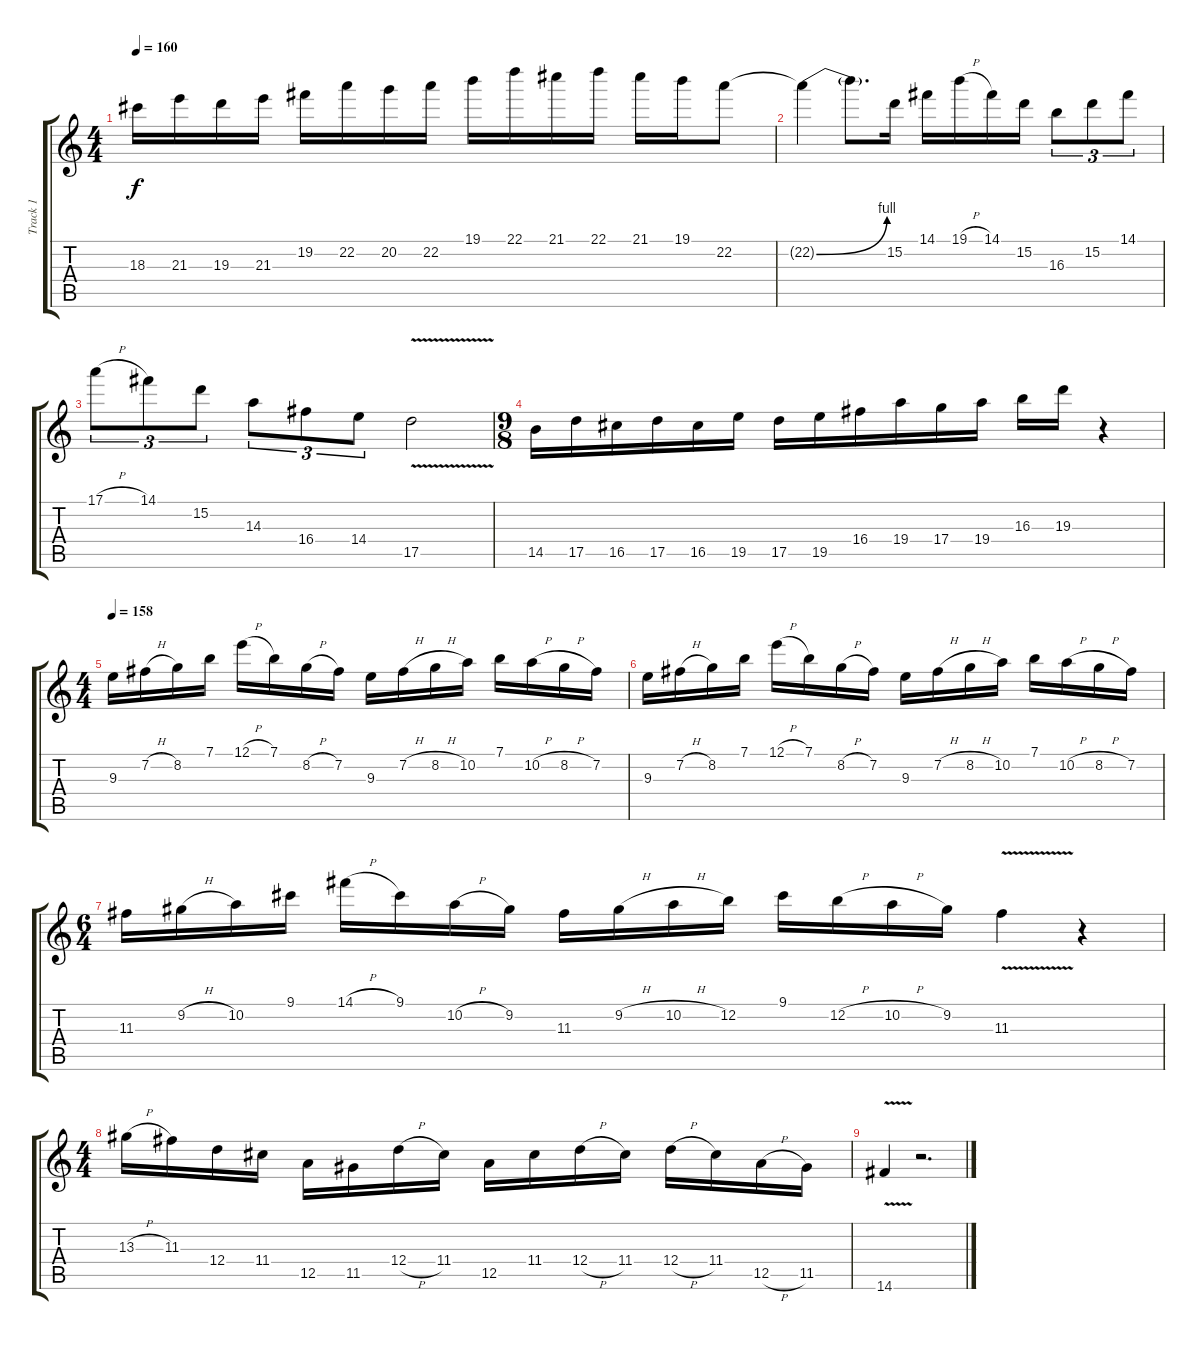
\track ("Track 1" "Track 1") {instrument distortionguitar}
\staff {score tabs}
\tuning (E4 B3 G3 D3 A2 E2) {hide}
\ts (4 4)
\tempo 160
\clef g2
\ks c
18.3.16{dy f} 21.3.16 19.3.16 21.3.16 19.2.16 22.2.16 20.2.16 22.2.16 19.1.16 22.1.16 21.1.16 22.1.16 21.1.16 19.1.16 22.2.8 |
22.2{be (bend 0 0 60 4) t}.4 22.2{t}.8{d} 15.2.16 14.1.16 19.1{h}.16 14.1.16 15.2.16 16.3.8{tu (3 2)} 15.2.8{tu (3 2)} 14.1.8{tu (3 2)} |
17.1{h}.8{tu (3 2)} 14.1.8{tu (3 2)} 15.2.8{tu (3 2)} 14.3.8{tu (3 2)} 16.4.8{tu (3 2)} 14.4.8{tu (3 2)} 17.5{v}.2 |
\ts (9 8)
14.5.16 17.5.16 16.5.16 17.5.16 16.5.16 19.5.16 17.5.16 19.5.16 16.4.16 19.4.16 17.4.16 19.4.16 16.3.16 19.3.16 r.4 |
\ts (4 4)
\tempo 158
9.3.16 7.2{h}.16 8.2.16 7.1.16 12.1{h}.16 7.1.16 8.2{h}.16 7.2.16 9.3.16 7.2{h}.16 8.2{h}.16 10.2.16 7.1.16 10.2{h}.16 8.2{h}.16 7.2.16 |
9.3.16 7.2{h}.16 8.2.16 7.1.16 12.1{h}.16 7.1.16 8.2{h}.16 7.2.16 9.3.16 7.2{h}.16 8.2{h}.16 10.2.16 7.1.16 10.2{h}.16 8.2{h}.16 7.2.16 |
\ts (6 4)
11.3.16 9.2{h}.16 10.2.16 9.1.16 14.1{h}.16 9.1.16 10.2{h}.16 9.2.16 11.3.16 9.2{h}.16 10.2{h}.16 12.2.16 9.1.16 12.2{h}.16 10.2{h}.16 9.2.16 11.3{v}.4 r.4 |
\ts (4 4)
13.3{h}.16 11.3.16 12.4.16 11.4.16 12.5.16 11.5.16 12.4{h}.16 11.4.16 12.5.16 11.4.16 12.4{h}.16 11.4.16 12.4{h}.16 11.4.16 12.5{h}.16 11.5.16 |
14.6{v}.4 r.2{d}
